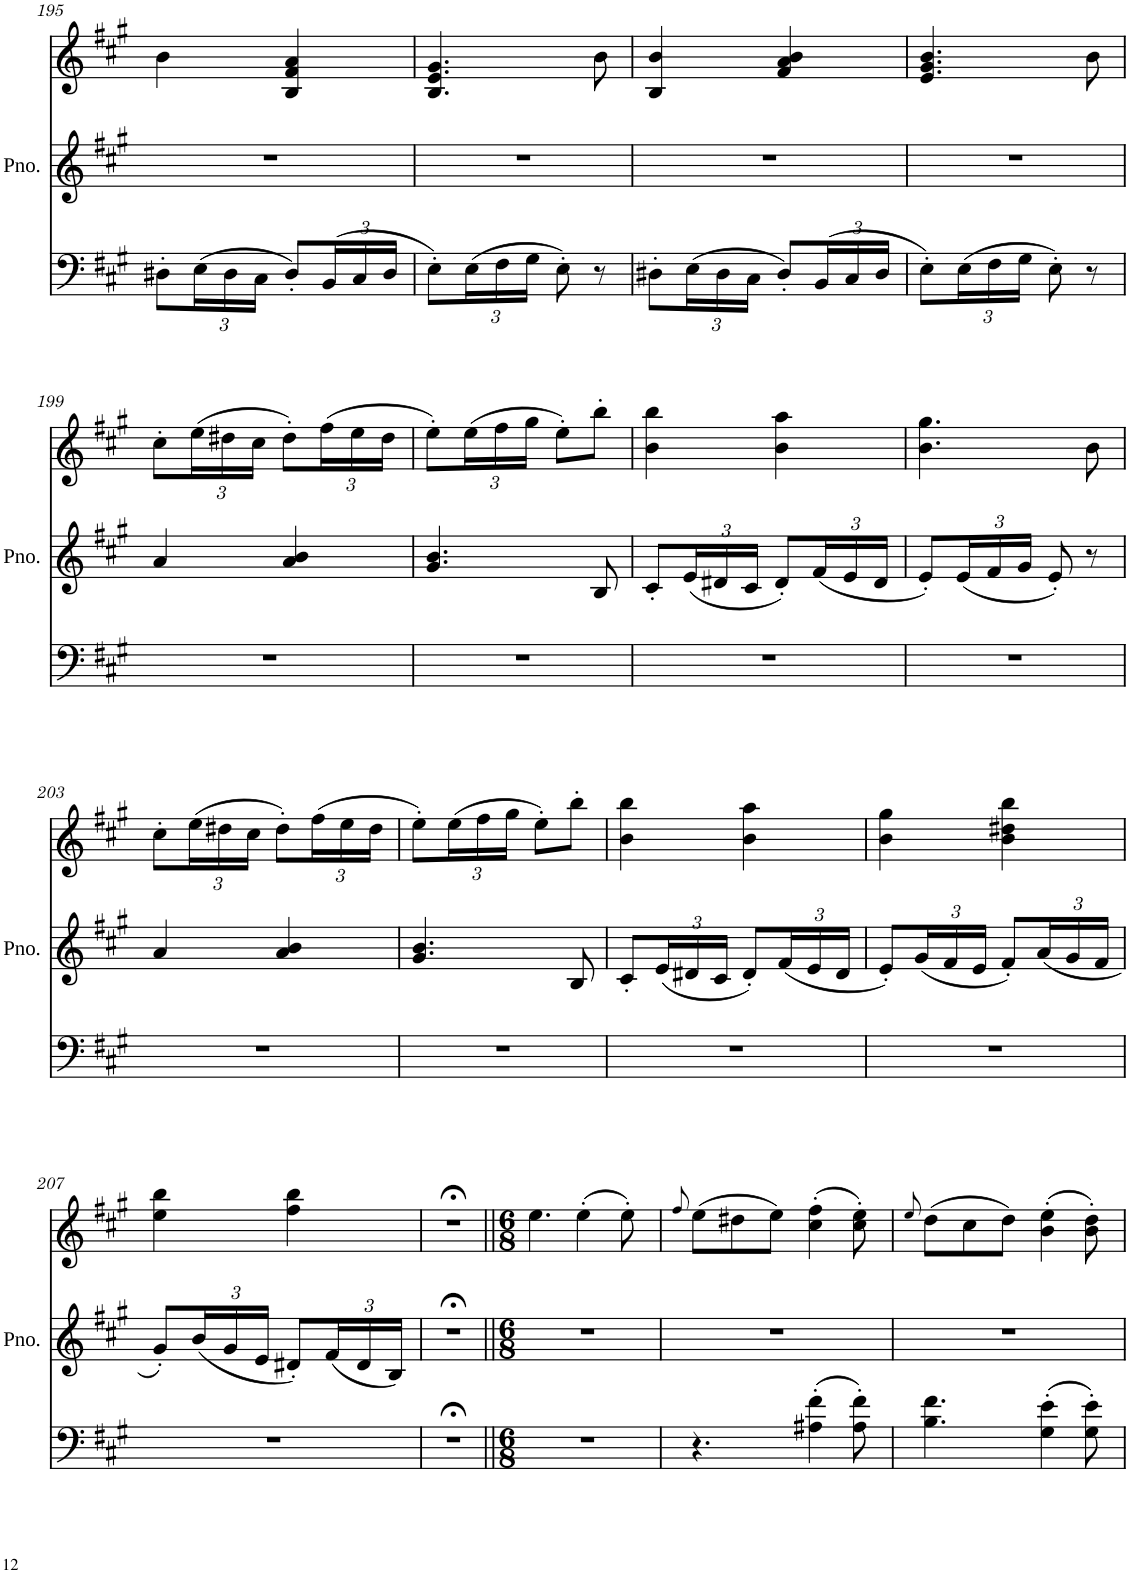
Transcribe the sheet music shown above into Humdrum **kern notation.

**kern	**kern	**kern
*part1	*part1	*part1
*staff3	*staff2	*staff1
*I"Piano	*	*
*I'Pno.	*	*
!!LO:PB:g=z
*clefF4	*clefG2	*clefG2
*k[f#c#g#]	*k[f#c#g#]	*k[f#c#g#]
*M2/4	*M2/4	*M2/4
=195	=195	=195
8D#X'\L	2r	4b\
*Xbrackettup	*	*
24E\L	.	.
24D#\	.	.
24C#\JJ	.	.
8D#'/L	.	4B/ 4f#/ 4a/
24BB/L	.	.
24C#/	.	.
24D#/JJ	.	.
=196	=196	=196
8E'\L	2r	4.B/ 4.e/ 4.g#/
24E\L	.	.
24F#\	.	.
24G#\JJ	.	.
8E'\	.	.
8r	.	8b\
=197	=197	=197
8D#X'\L	2r	4B/ 4b/
24E\L	.	.
24D#\	.	.
24C#\JJ	.	.
8D#'/L	.	4f#/ 4a/ 4b/
24BB/L	.	.
24C#/	.	.
24D#/JJ	.	.
=198	=198	=198
8E'\L	2r	4.e/ 4.g#/ 4.b/
24E\L	.	.
24F#\	.	.
24G#\JJ	.	.
8E'\	.	.
8r	.	8b\
!!LO:LB:g=z
=199	=199	=199
2r	4a/	8cc#'\L
*	*	*Xbrackettup
.	.	(24ee\L
.	.	24dd#X\
.	.	24cc#\JJ
.	4a/ 4b/	8dd#'\L)
.	.	(24ff#\L
.	.	24ee\
.	.	24dd#\JJ
=200	=200	=200
2r	4.g#/ 4.b/	8ee'\L)
.	.	(24ee\L
.	.	24ff#\
.	.	24gg#\JJ
.	.	8ee'\L)
.	8B/	8bb'\J
=201	=201	=201
2r	8c#'/L	4b\ 4bb\
*	*Xbrackettup	*
.	24e/L	.
.	24d#X/	.
.	24c#/JJ	.
.	8d#'/L	4b\ 4aa\
.	24f#/L	.
.	24e/	.
.	24d#/JJ	.
=202	=202	=202
2r	8e'/L	4.b\ 4.gg#\
.	24e/L	.
.	24f#/	.
.	24g#/JJ	.
.	8e'/	.
.	8r	8b\
!!LO:LB:g=z
=203	=203	=203
2r	4a/	8cc#'\L
.	.	(24ee\L
.	.	24dd#X\
.	.	24cc#\JJ
.	4a/ 4b/	8dd#'\L)
.	.	(24ff#\L
.	.	24ee\
.	.	24dd#\JJ
=204	=204	=204
2r	4.g#/ 4.b/	8ee'\L)
.	.	(24ee\L
.	.	24ff#\
.	.	24gg#\JJ
.	.	8ee'\L)
.	8B/	8bb'\J
=205	=205	=205
2r	8c#'/L	4b\ 4bb\
.	24e/L	.
.	24d#X/	.
.	24c#/JJ	.
.	8d#'/L	4b\ 4aa\
.	24f#/L	.
.	24e/	.
.	24d#/JJ	.
=206	=206	=206
2r	8e'/L	4b\ 4gg#\
.	24g#/L	.
.	24f#/	.
.	24e/JJ	.
.	8f#'/L	4b\ 4dd#X\ 4bb\
.	24a/L	.
.	24g#/	.
.	24f#/JJ	.
!!LO:LB:g=z
=207	=207	=207
2r	8g#'/L	4ee\ 4bb\
.	24b/L	.
.	24g#/	.
.	24e/JJ	.
.	8d#X'/L	4ff#\ 4bb\
.	24f#/L	.
.	24d#/	.
.	24B/JJ	.
=208	=208	=208
2r;<	2r;<	2r;<
=209||	=209||	=209||
*M6/8	*M6/8	*M6/8
2.r	2.r	4.ee\
.	.	(4ee'\
.	.	8ee'\)
=210	=210	=210
.	.	8qff#/
4.r	2.r	(8ee\L
.	.	8dd#X\
.	.	8ee\J)
4A#X\' 4f#\'	.	(4cc#\' 4ff#\'
8A#\' 8f#\'	.	8cc#\' 8ee\')
=211	=211	=211
.	.	8qee/
4.B\ 4.f#\	2.r	(8dd\L
.	.	8cc#\
.	.	8dd\J)
4G#\' 4e\'	.	(4b\' 4ee\'
8G#\' 8e\'	.	8b\' 8dd\')
=	=	=
*-	*-	*-
